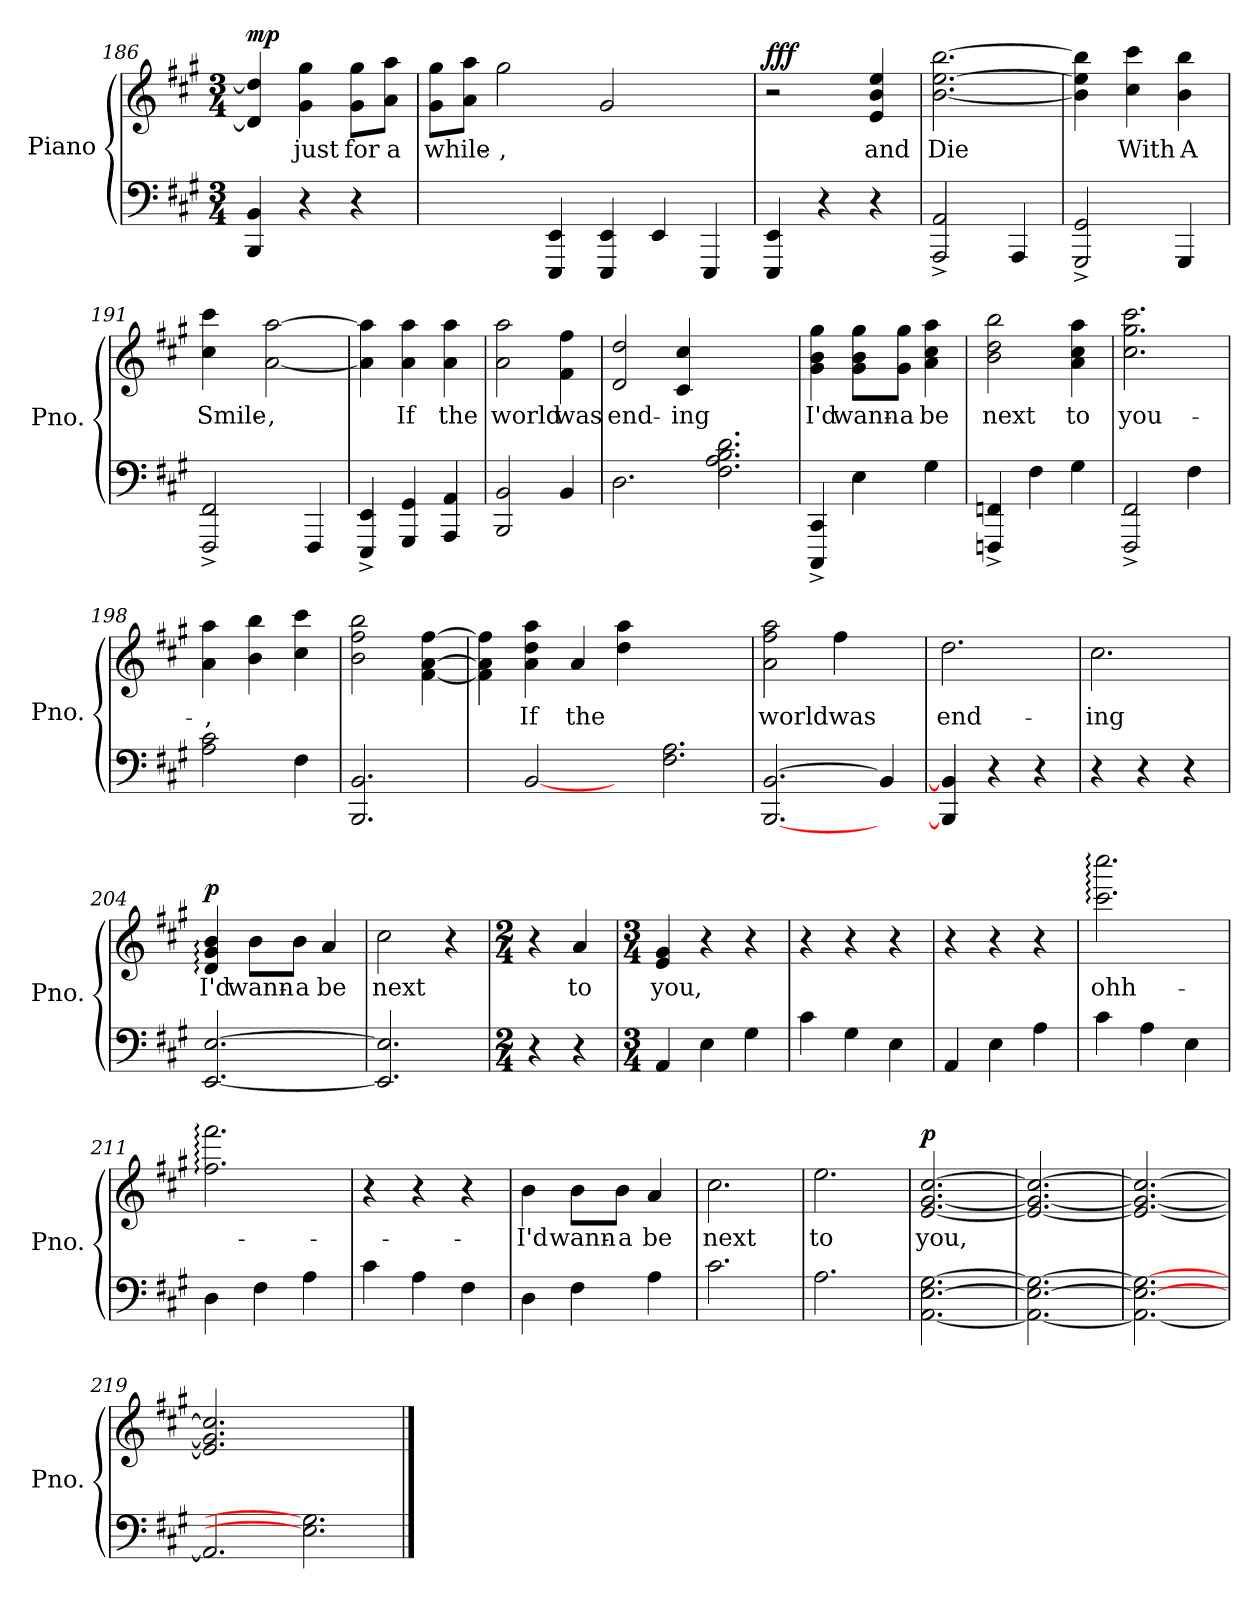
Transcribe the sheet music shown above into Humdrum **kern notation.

**kern	**kern	**text	**dynam
*part1	*part1	*part1	*part1
*staff2	*staff1	*staff1	*staff1/2
*I"Piano	*	*	*
*I'Pno.	*	*	*
*clefF4	*clefG2	*	*
*k[f#c#g#]	*k[f#c#g#]	*	*
*M3/4	*M3/4	*	*
=186	=186	=186	=186
!	!	!	!LO:DY:b=2
4BB 4BBB	4dd] 4d]	.	mp
4r	4gg# 4g#	just	.
4r	8gg# 8g#L	for	.
.	8aa 8aJ	a	.
=187	=187	=187	=187
2ryy	8gg# 8g#L	while-	.
.	8aa 8aJ	.	.
.	2gg#	,	.
4EE 4EEE	.	.	.
4EE 4EEE	2g#	.	.
4EE	.	.	.
4EEE	4ryy	.	.
=188	=188	=188	=188
!	!	!	!LO:DY:b=2
!	!	!	!LO:DY:n=1:b
4EE 4EEE	2r	.	f ff
4r	.	.	.
4r	4e 4ee 4b	and	.
=189	=189	=189	=189
2AA^ 2AAA^	[2.b [2.ee [2.bb	Die	.
4AAA	.	.	.
=190	=190	=190	=190
2GG#^ 2GGG#^	4b] 4ee] 4bb]	.	.
.	4cc# 4ccc#	With	.
4GGG#	4b 4bb	A	.
=191	=191	=191	=191
2FF#^ 2FFF#^	4cc# 4ccc#	Smile-	.
.	[2aa [2a	-,	.
4FFF#	.	.	.
=192	=192	=192	=192
4EE^ 4EEE^	4aa] 4a]	.	.
4GG# 4GGG#	4a 4aa	If	.
4AA 4AAA	4aa 4a	the	.
=193	=193	=193	=193
2BB 2BBB	2a 2aa	world	.
4BB	4ff# 4f#	was	.
=194	=194	=194	=194
2.D	2d 2dd	end-	.
.	4cc# 4c#	-ing	.
2.F# 2.A 2.d 2.B	2.ryy	.	.
=195	=195	=195	=195
4CC#^ 4CCC#^	4gg# 4g# 4b	I'd	.
4E	8gg# 8g# 8bL	wann-	.
.	8gg# 8g#J	-a	.
4G#	4aa 4a 4cc#	be	.
=196	=196	=196	=196
4FFn^ 4FFFn^	2bb 2b 2dd	next	.
4F#	.	.	.
4G#	4a 4aa 4cc#	to	.
=197	=197	=197	=197
2FF#^ 2FFF#^	2.ccc# 2.cc# 2.gg#	you-	.
4F#	.	.	.
=198	=198	=198	=198
2A 2c#	4a 4aa	-,	.
.	4b 4bb	.	.
4F#	4cc# 4ccc#	.	.
=199	=199	=199	=199
2.BB 2.BBB	2b 2bb 2ff#	.	.
.	[4f# [4a [4ff#	.	.
=200	=200	=200	=200
*	*MM150	*	*
4ryy	4f#] 4a] 4ff#]	.	.
[2BB	4a 4dd 4aa	If	.
.	4a	the	.
4ryy	4dd 4aa	.	.
2.F# 2.A	2.ryy	.	.
=201	=201	=201	=201
*	*MM148	*	*
!	!	!	!LO:DY:b=2
!	!	!	!LO:DY:n=1:b
[2.BB [2.BBB	2a 2aa 2ff#	world	mp mf
.	4ff#	was	.
4BB]	4ryy	.	.
=202	=202	=202	=202
4BB] 4BBB]	2.dd	end-	.
4r	.	.	.
4r	.	.	.
=203	=203	=203	=203
4r	2.cc#	-ing	.
4r	.	.	.
4r	.	.	.
=204	=204	=204	=204
!	!	!	!LO:DY:b=2
[2.E [2.EE	4g#: 4d: 4b:	I'd	p
.	8bL	wann-	.
.	8bJ	-a	.
.	4a	be	.
=205	=205	=205	=205
2.E] 2.EE]	2cc#	next	.
.	4r	.	.
=206	=206	=206	=206
*M2/4	*M2/4	*	*
4r	4r	.	.
4r	4a	to	.
=207	=207	=207	=207
*M3/4	*M3/4	*	*
*	*MM158	*	*
4AA	4g# 4e	you,	.
4E	4r	.	.
4G#	4r	.	.
=208	=208	=208	=208
4c#	4r	.	.
4G#	4r	.	.
4E	4r	.	.
=209	=209	=209	=209
4AA	4r	.	.
4E	4r	.	.
4A	4r	.	.
=210	=210	=210	=210
4c#	2.ccc#: 2.cccc#:	ohh-	.
4A	.	.	.
4E	.	.	.
=211	=211	=211	=211
4D	2.ff#: 2.fff#:	.	.
4F#	.	.	.
4A	.	.	.
=212	=212	=212	=212
4c#	4r	.	.
4A	4r	.	.
4F#	4r	.	.
=213	=213	=213	=213
4D	4b	I'd	.
4F#	8bL	wann-	.
.	8bJ	-a	.
4A	4a	be	.
=214	=214	=214	=214
2.c#	2.cc#	next	.
=215	=215	=215	=215
2.A	2.ee	to	.
=216	=216	=216	=216
!	!	!	!LO:DY:b
[2.AA [2.E [2.G#	[2.e [2.g# [2.cc#	you,	p
=217	=217	=217	=217
2.AA_ 2.E_ 2.G#_	2.e_ 2.g#_ 2.cc#_	.	.
=218	=218	=218	=218
2.AA_ 2.E_ 2.G#_	2.e_ 2.g#_ 2.cc#_	.	.
=219	=219	=219	=219
2.AA]	2.e] 2.g#] 2.cc#]	.	.
2.E] 2.G#]	2.ryy	.	.
==	==	==	==
*-	*-	*-	*-
